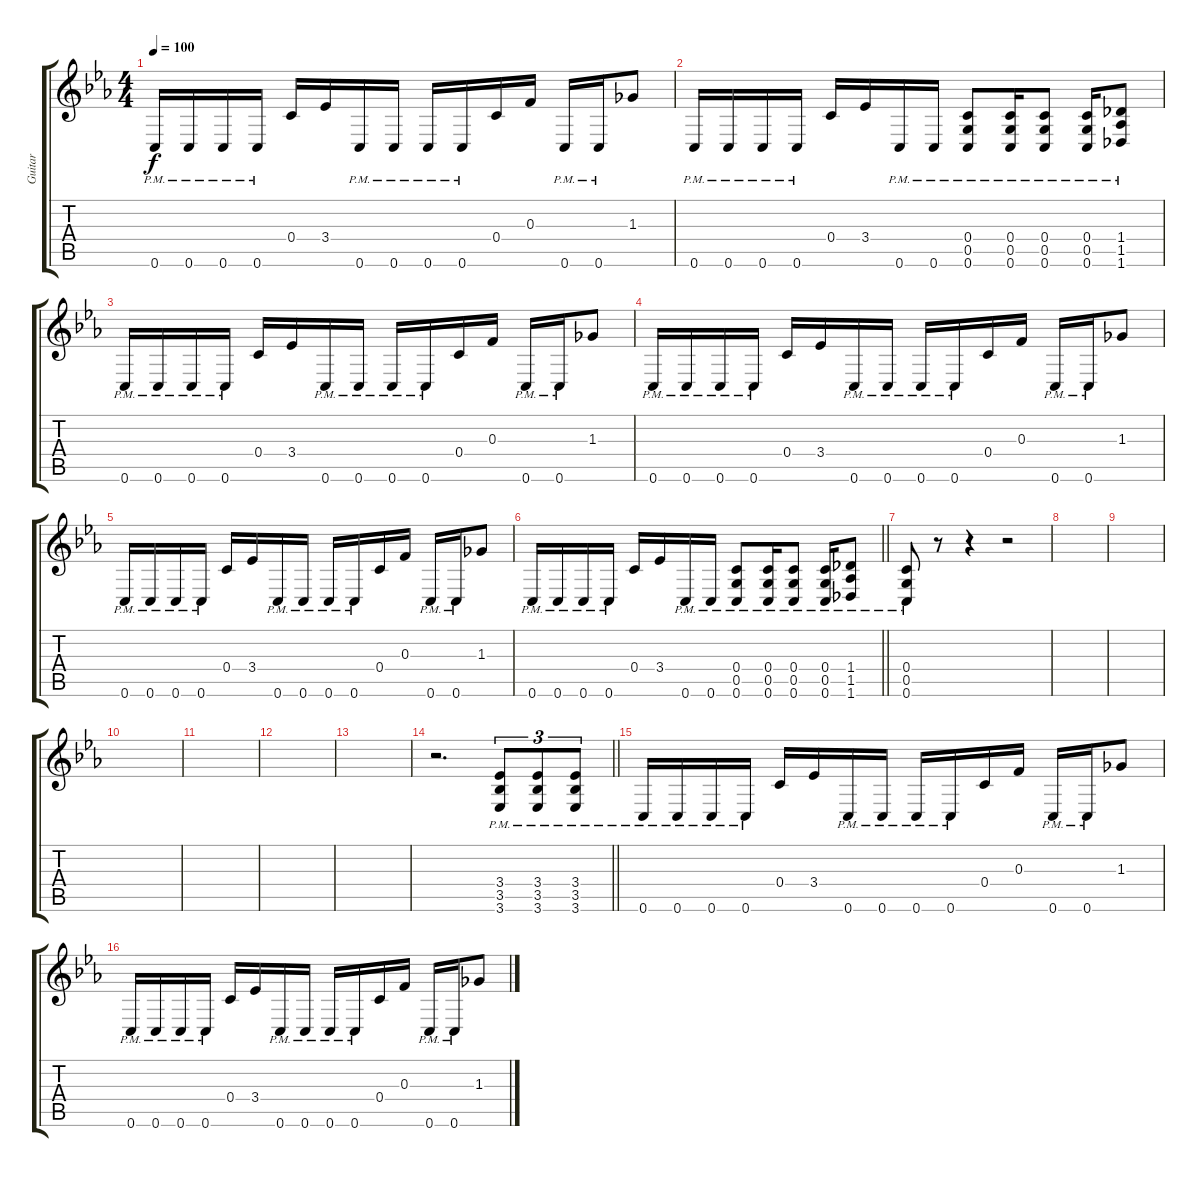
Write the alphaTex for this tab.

\track ("Guitar" "Guitar") {instrument distortionguitar}
\staff {score tabs}
\tuning (D4 A3 F3 C3 G2 C2) {hide}
\ts (4 4)
\tempo 100
\clef g2
\ks eb
0.6{pm}.16{dy f} 0.6{pm}.16 0.6{pm}.16 0.6{pm}.16 0.4.16 3.4.16 0.6{pm}.16 0.6{pm}.16 0.6{pm}.16 0.6{pm}.16 0.4.16 0.3.16 0.6{pm}.16 0.6{pm}.16 1.3.8 |
0.6{pm}.16 0.6{pm}.16 0.6{pm}.16 0.6{pm}.16 0.4.16 3.4.16 0.6{pm}.16 0.6{pm}.16 (0.4{pm} 0.5{pm} 0.6{pm}).8 (0.4{pm} 0.5{pm} 0.6{pm}).16 (0.4{pm} 0.5{pm} 0.6{pm}).8 (0.4{pm} 0.5{pm} 0.6{pm}).16 (1.4{pm} 1.5{pm} 1.6{pm}).8 |
0.6{pm}.16 0.6{pm}.16 0.6{pm}.16 0.6{pm}.16 0.4.16 3.4.16 0.6{pm}.16 0.6{pm}.16 0.6{pm}.16 0.6{pm}.16 0.4.16 0.3.16 0.6{pm}.16 0.6{pm}.16 1.3.8 |
0.6{pm}.16 0.6{pm}.16 0.6{pm}.16 0.6{pm}.16 0.4.16 3.4.16 0.6{pm}.16 0.6{pm}.16 0.6{pm}.16 0.6{pm}.16 0.4.16 0.3.16 0.6{pm}.16 0.6{pm}.16 1.3.8 |
0.6{pm}.16 0.6{pm}.16 0.6{pm}.16 0.6{pm}.16 0.4.16 3.4.16 0.6{pm}.16 0.6{pm}.16 0.6{pm}.16 0.6{pm}.16 0.4.16 0.3.16 0.6{pm}.16 0.6{pm}.16 1.3.8 |
\barLineRight lightlight
0.6{pm}.16 0.6{pm}.16 0.6{pm}.16 0.6{pm}.16 0.4.16 3.4.16 0.6{pm}.16 0.6{pm}.16 (0.4{pm} 0.5{pm} 0.6{pm}).8 (0.4{pm} 0.5{pm} 0.6{pm}).16 (0.4{pm} 0.5{pm} 0.6{pm}).8 (0.4{pm} 0.5{pm} 0.6{pm}).16 (1.4{pm} 1.5{pm} 1.6{pm}).8 |
(0.4 0.5 0.6{pm}).8 r.8 r.4 r.2 |
|
|
|
|
|
|
\barLineRight lightlight
r.2{d} (3.4{pm} 3.5{pm} 3.6{pm}).8{tu (3 2)} (3.4{pm} 3.5{pm} 3.6{pm}).8{tu (3 2)} (3.4{pm} 3.5{pm} 3.6{pm}).8{tu (3 2)} |
0.6{pm}.16 0.6{pm}.16 0.6{pm}.16 0.6{pm}.16 0.4.16 3.4.16 0.6{pm}.16 0.6{pm}.16 0.6{pm}.16 0.6{pm}.16 0.4.16 0.3.16 0.6{pm}.16 0.6{pm}.16 1.3.8 |
0.6{pm}.16 0.6{pm}.16 0.6{pm}.16 0.6{pm}.16 0.4.16 3.4.16 0.6{pm}.16 0.6{pm}.16 0.6{pm}.16 0.6{pm}.16 0.4.16 0.3.16 0.6{pm}.16 0.6{pm}.16 1.3.8
